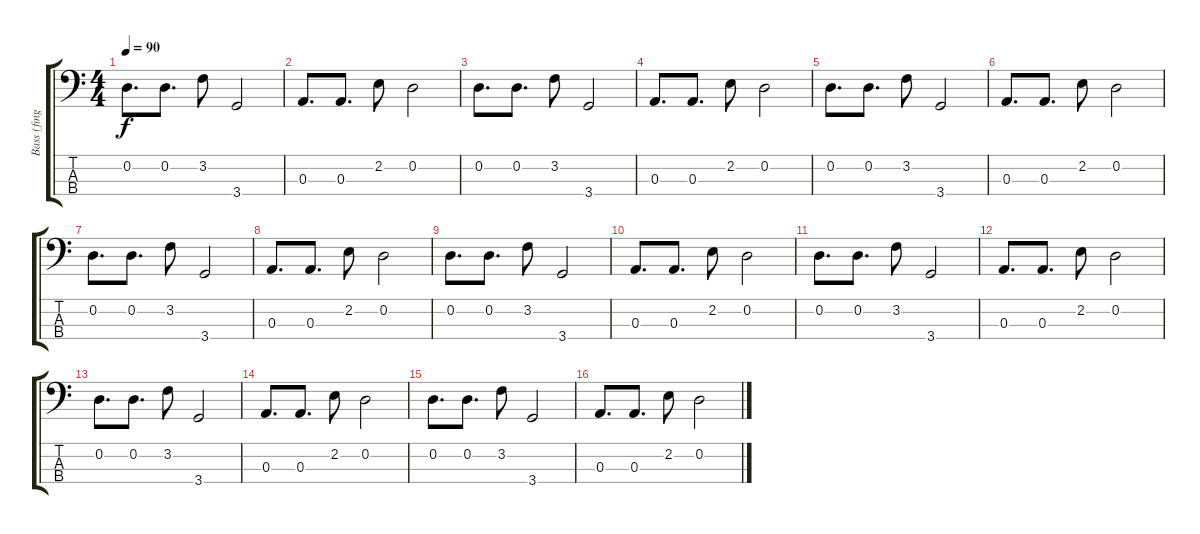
\track ("Bass (finger)" "Bass (fing") {instrument electricbassfinger}
\staff {score tabs}
\tuning (G2 D2 A1 E1) {hide}
\ts (4 4)
\tempo 90
\clef f4
\ks c
0.2.8{d dy f} 0.2.8{d} 3.2.8 3.4.2 |
0.3.8{d} 0.3.8{d} 2.2.8 0.2.2 |
0.2.8{d} 0.2.8{d} 3.2.8 3.4.2 |
0.3.8{d} 0.3.8{d} 2.2.8 0.2.2 |
0.2.8{d} 0.2.8{d} 3.2.8 3.4.2 |
0.3.8{d} 0.3.8{d} 2.2.8 0.2.2 |
0.2.8{d} 0.2.8{d} 3.2.8 3.4.2 |
0.3.8{d} 0.3.8{d} 2.2.8 0.2.2 |
0.2.8{d} 0.2.8{d} 3.2.8 3.4.2 |
0.3.8{d} 0.3.8{d} 2.2.8 0.2.2 |
0.2.8{d} 0.2.8{d} 3.2.8 3.4.2 |
0.3.8{d} 0.3.8{d} 2.2.8 0.2.2 |
0.2.8{d} 0.2.8{d} 3.2.8 3.4.2 |
0.3.8{d} 0.3.8{d} 2.2.8 0.2.2 |
0.2.8{d} 0.2.8{d} 3.2.8 3.4.2 |
0.3.8{d} 0.3.8{d} 2.2.8 0.2.2
